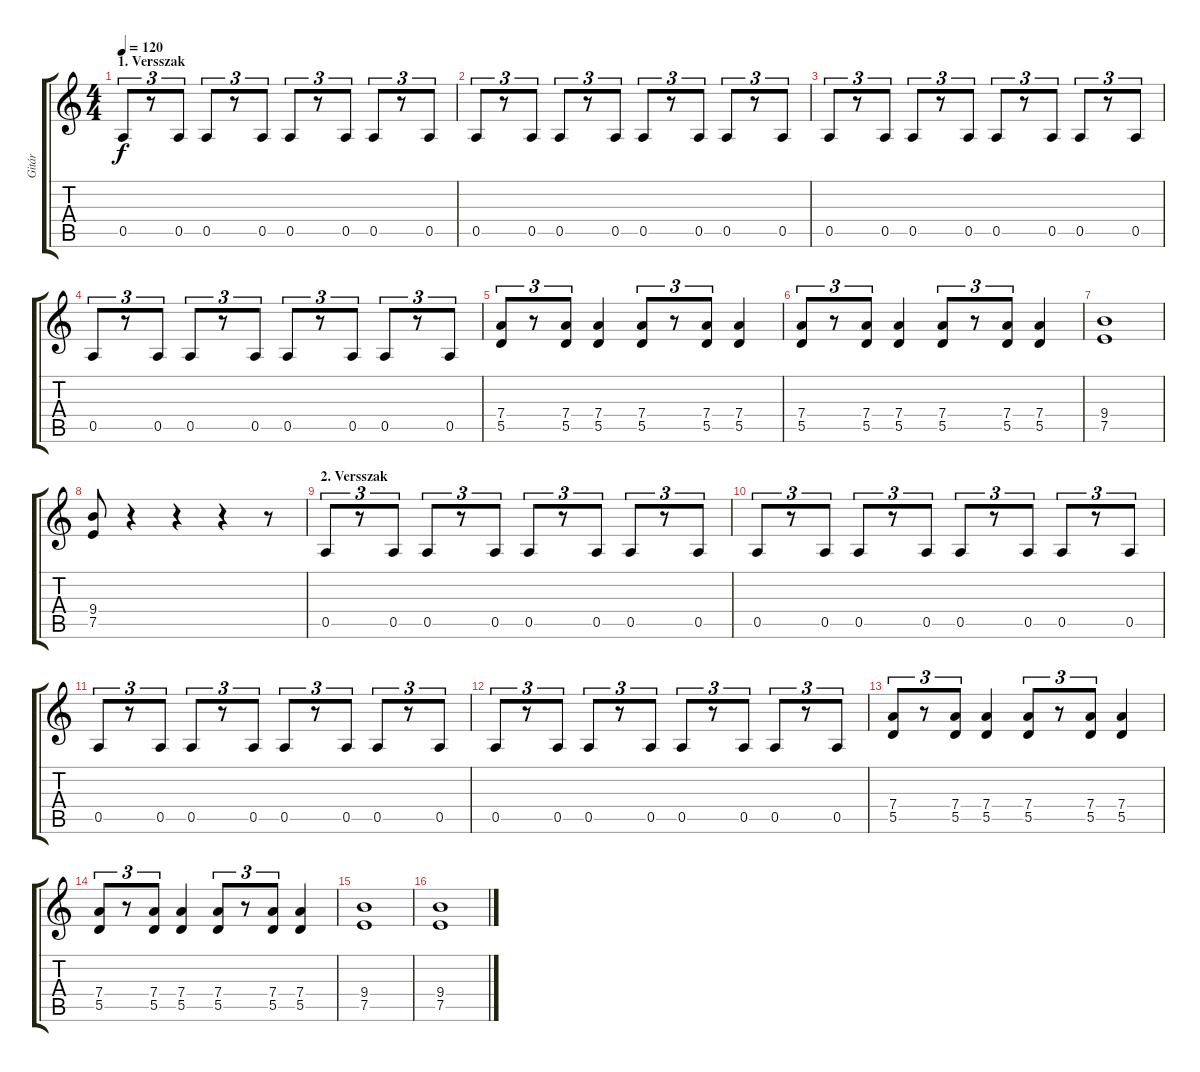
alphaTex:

\track ("Gitár" "Gitár") {instrument distortionguitar}
\staff {score tabs}
\tuning (E4 B3 G3 D3 A2 E2) {hide}
\ts (4 4)
\section ("" "1. Versszak")
\tempo 120
\clef g2
\ks c
0.5.8{tu (3 2) dy f} r.8{tu (3 2)} 0.5.8{tu (3 2)} 0.5.8{tu (3 2)} r.8{tu (3 2)} 0.5.8{tu (3 2)} 0.5.8{tu (3 2)} r.8{tu (3 2)} 0.5.8{tu (3 2)} 0.5.8{tu (3 2)} r.8{tu (3 2)} 0.5.8{tu (3 2)} |
0.5.8{tu (3 2)} r.8{tu (3 2)} 0.5.8{tu (3 2)} 0.5.8{tu (3 2)} r.8{tu (3 2)} 0.5.8{tu (3 2)} 0.5.8{tu (3 2)} r.8{tu (3 2)} 0.5.8{tu (3 2)} 0.5.8{tu (3 2)} r.8{tu (3 2)} 0.5.8{tu (3 2)} |
0.5.8{tu (3 2)} r.8{tu (3 2)} 0.5.8{tu (3 2)} 0.5.8{tu (3 2)} r.8{tu (3 2)} 0.5.8{tu (3 2)} 0.5.8{tu (3 2)} r.8{tu (3 2)} 0.5.8{tu (3 2)} 0.5.8{tu (3 2)} r.8{tu (3 2)} 0.5.8{tu (3 2)} |
0.5.8{tu (3 2)} r.8{tu (3 2)} 0.5.8{tu (3 2)} 0.5.8{tu (3 2)} r.8{tu (3 2)} 0.5.8{tu (3 2)} 0.5.8{tu (3 2)} r.8{tu (3 2)} 0.5.8{tu (3 2)} 0.5.8{tu (3 2)} r.8{tu (3 2)} 0.5.8{tu (3 2)} |
(7.4 5.5).8{tu (3 2)} r.8{tu (3 2)} (7.4 5.5).8{tu (3 2)} (7.4 5.5).4 (7.4 5.5).8{tu (3 2)} r.8{tu (3 2)} (7.4 5.5).8{tu (3 2)} (7.4 5.5).4 |
(7.4 5.5).8{tu (3 2)} r.8{tu (3 2)} (7.4 5.5).8{tu (3 2)} (7.4 5.5).4 (7.4 5.5).8{tu (3 2)} r.8{tu (3 2)} (7.4 5.5).8{tu (3 2)} (7.4 5.5).4 |
(9.4 7.5).1 |
(9.4 7.5).8 r.4 r.4 r.4 r.8 |
\section ("" "2. Versszak")
0.5.8{tu (3 2)} r.8{tu (3 2)} 0.5.8{tu (3 2)} 0.5.8{tu (3 2)} r.8{tu (3 2)} 0.5.8{tu (3 2)} 0.5.8{tu (3 2)} r.8{tu (3 2)} 0.5.8{tu (3 2)} 0.5.8{tu (3 2)} r.8{tu (3 2)} 0.5.8{tu (3 2)} |
0.5.8{tu (3 2)} r.8{tu (3 2)} 0.5.8{tu (3 2)} 0.5.8{tu (3 2)} r.8{tu (3 2)} 0.5.8{tu (3 2)} 0.5.8{tu (3 2)} r.8{tu (3 2)} 0.5.8{tu (3 2)} 0.5.8{tu (3 2)} r.8{tu (3 2)} 0.5.8{tu (3 2)} |
0.5.8{tu (3 2)} r.8{tu (3 2)} 0.5.8{tu (3 2)} 0.5.8{tu (3 2)} r.8{tu (3 2)} 0.5.8{tu (3 2)} 0.5.8{tu (3 2)} r.8{tu (3 2)} 0.5.8{tu (3 2)} 0.5.8{tu (3 2)} r.8{tu (3 2)} 0.5.8{tu (3 2)} |
0.5.8{tu (3 2)} r.8{tu (3 2)} 0.5.8{tu (3 2)} 0.5.8{tu (3 2)} r.8{tu (3 2)} 0.5.8{tu (3 2)} 0.5.8{tu (3 2)} r.8{tu (3 2)} 0.5.8{tu (3 2)} 0.5.8{tu (3 2)} r.8{tu (3 2)} 0.5.8{tu (3 2)} |
(7.4 5.5).8{tu (3 2)} r.8{tu (3 2)} (7.4 5.5).8{tu (3 2)} (7.4 5.5).4 (7.4 5.5).8{tu (3 2)} r.8{tu (3 2)} (7.4 5.5).8{tu (3 2)} (7.4 5.5).4 |
(7.4 5.5).8{tu (3 2)} r.8{tu (3 2)} (7.4 5.5).8{tu (3 2)} (7.4 5.5).4 (7.4 5.5).8{tu (3 2)} r.8{tu (3 2)} (7.4 5.5).8{tu (3 2)} (7.4 5.5).4 |
(9.4 7.5).1 |
(9.4 7.5).1
